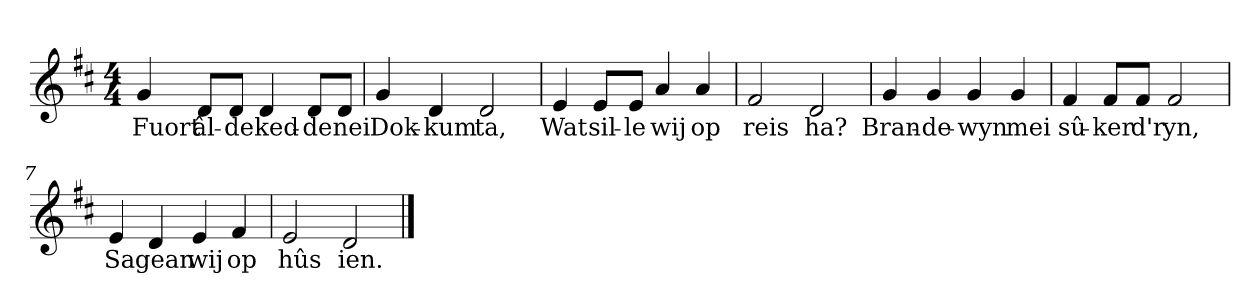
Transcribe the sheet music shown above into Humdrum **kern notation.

**kern	**text
*part1	*part1
*staff1	*staff1
*clefG2	*
*k[f#c#]	*
*D:	*
*M4/4	*
*MM120	*
=1	=1
4g	Fuort
8d/L	âl-
8d/J	-de
4d	ked-
8d/L	-de
8d/J	nei
=2	=2
4g	Dok-
4d	-kum
2d	ta,
=3	=3
4e	Wat
8e/L	sil-
8e/J	-le
4a	wij
4a	op
=4	=4
2f#	reis
2d	ha?
=5	=5
4g	Bran-
4g	-de-
4g	-wyn
4g	mei
=6	=6
4f#	sû-
8f#/L	-ker
8f#/J	d'r
2f#	yn,
=7	=7
4e	Sa
4d	gean
4e	wij
4f#	op
=8	=8
2e	hûs
2d	ien.
==	==
*-	*-
